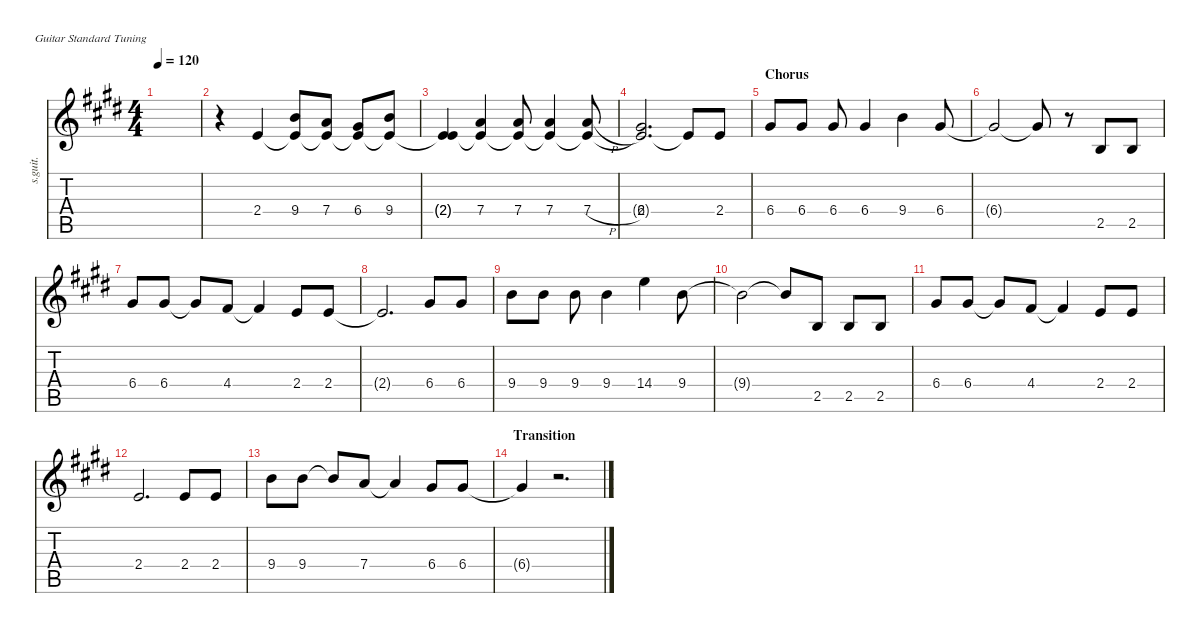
\defaultSystemsLayout 4
\hideDynamics
\bracketExtendMode nobrackets
\track ("Steel Guitar" "s.guit.") {instrument acousticguitarsteel}
\staff {score tabs}
\tuning (E4 B3 G3 D3 A2 E2)
\ts (4 4)
\tempo 120
\clef g2
\ks e
|
r.4 2.4{acc forcenatural}.4 (9.4{acc forcenatural} 2.4{t acc forcenatural}).8 (7.4{acc forcenatural} 2.4{t acc forcenatural}).8 (6.4{acc #} 2.4{t acc forcenatural}).8 (9.4{acc forcenatural} 2.4{t acc forcenatural}).8 |
(2.4{t acc forcenatural} 2.4{t acc forcenatural}).4 (7.4{acc forcenatural} 2.4{t acc forcenatural}).4 (7.4{acc forcenatural} 2.4{t acc forcenatural}).8 (7.4{acc forcenatural} 2.4{t acc forcenatural}).4 (7.4{h acc forcenatural} 2.4{t acc forcenatural}).8 |
(6.4{acc #} 2.4{t acc forcenatural}).2{d} 2.4{t acc forcenatural}.8 2.4{acc forcenatural}.8 |
\section ("" "Chorus")
6.4{acc #}.8 6.4{acc #}.8 6.4{acc #}.8 6.4{acc #}.4 9.4{acc forcenatural}.4 6.4{acc #}.8 |
6.4{t acc #}.2 6.4{t acc #}.8 r.8 2.5{acc forcenatural}.8 2.5{acc forcenatural}.8 |
6.4{acc #}.8 6.4{acc #}.8 6.4{t acc #}.8 4.4{acc #}.8 4.4{t acc #}.4 2.4{acc forcenatural}.8 2.4{acc forcenatural}.8 |
2.4{t acc forcenatural}.2{d} 6.4{acc #}.8 6.4{acc #}.8 |
9.4{acc forcenatural}.8 9.4{acc forcenatural}.8 9.4{acc forcenatural}.8 9.4{acc forcenatural}.4 14.4{acc forcenatural}.4 9.4{acc forcenatural}.8 |
9.4{t acc forcenatural}.2 9.4{t acc forcenatural}.8 2.5{acc forcenatural}.8 2.5{acc forcenatural}.8 2.5{acc forcenatural}.8 |
6.4{acc #}.8 6.4{acc #}.8 6.4{t acc #}.8 4.4{acc #}.8 4.4{t acc #}.4 2.4{acc forcenatural}.8 2.4{acc forcenatural}.8 |
2.4{acc forcenatural}.2{d} 2.4{acc forcenatural}.8 2.4{acc forcenatural}.8 |
9.4{acc forcenatural}.8 9.4{acc forcenatural}.8 9.4{t acc forcenatural}.8 7.4{acc forcenatural}.8 7.4{t acc forcenatural}.4 6.4{acc #}.8 6.4{acc #}.8 |
\section ("" "Transition")
6.4{t acc #}.4 r.2{d}
